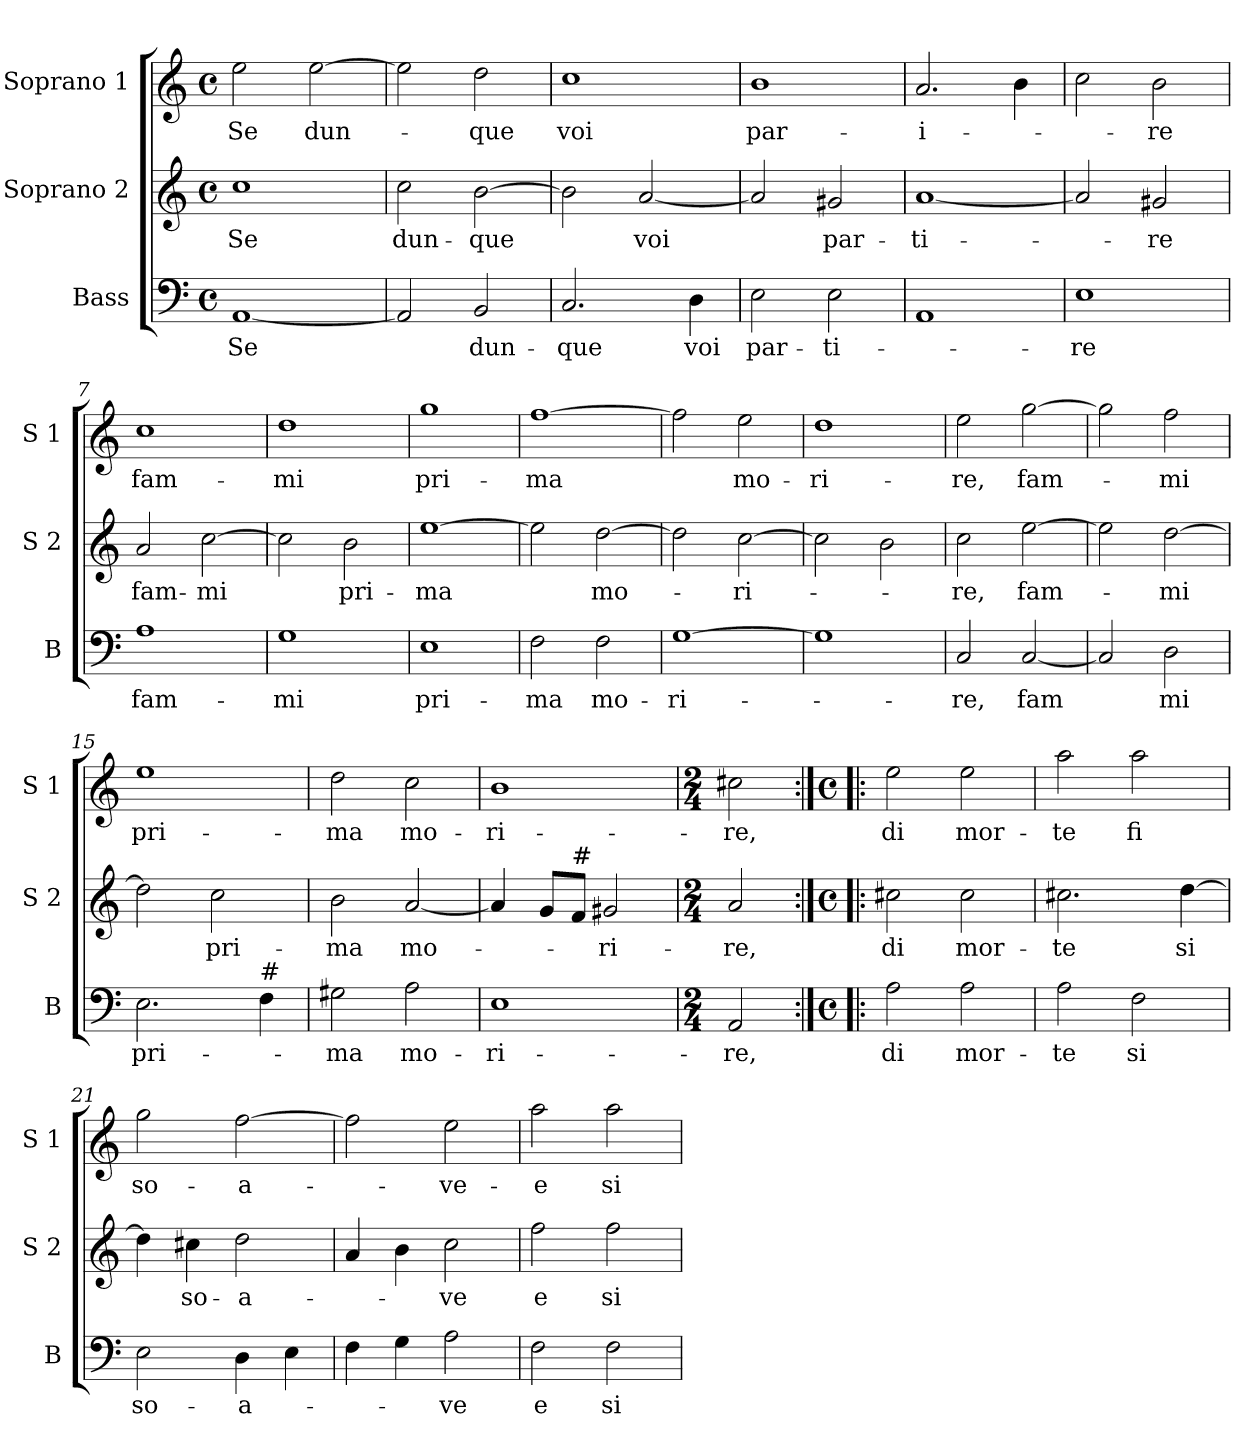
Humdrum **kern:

**kern	**text	**kern	**text	**kern	**text
*part3	*part3	*part2	*part2	*part1	*part1
*staff3	*staff3	*staff2	*staff2	*staff1	*staff1
*I"Bass	*	*I"Soprano 2	*	*I"Soprano 1	*
*I'B	*	*I'S 2	*	*I'S 1	*
*clefF4	*	*clefG2	*	*clefG2	*
*k[]	*	*k[]	*	*k[]	*
*C:	*	*C:	*	*C:	*
*M4/4	*	*M4/4	*	*M4/4	*
*met(c)	*	*met(c)	*	*met(c)	*
=1	=1	=1	=1	=1	=1
!	!LO:LY:b	!	!LO:LY:b	!	!LO:LY:b
[1AA	Se	1cc	Se	2ee\	Se
!	!	!	!	!	!LO:LY:b
.	.	.	.	[2ee\	dun-
=2	=2	=2	=2	=2	=2
!	!	!	!LO:LY:b	!	!
2AA/]	.	2cc\	dun-	2ee\]	.
!	!LO:LY:b	!	!LO:LY:b	!	!LO:LY:b
2BB/	dun-	[2b\	-que	2dd\	-que
=3	=3	=3	=3	=3	=3
!	!LO:LY:b	!	!	!	!LO:LY:b
2.C/	-que	2b\]	.	1cc	voi
!	!	!	!LO:LY:b	!	!
.	.	[2a/	voi	.	.
!	!LO:LY:b	!	!	!	!
4D\	voi	.	.	.	.
=4	=4	=4	=4	=4	=4
!	!LO:LY:b	!	!	!	!LO:LY:b
2E\	par-	2a/]	.	1b	par-
!	!LO:LY:b	!	!LO:LY:b	!	!
2E\	-ti-	2g#X/	par-	.	.
=5	=5	=5	=5	=5	=5
!	!	!	!LO:LY:b	!	!LO:LY:b
1AA	.	[1a	-ti-	2.a/	-i-
.	.	.	.	4b\	.
=6	=6	=6	=6	=6	=6
!	!LO:LY:b	!	!	!	!
1E	-re	2a/]	.	2cc\	.
!	!	!	!LO:LY:b	!	!LO:LY:b
.	.	2g#X/	-re	2b\	-re
=7	=7	=7	=7	=7	=7
!	!LO:LY:b	!	!LO:LY:b	!	!LO:LY:b
1A	fam-	2a/	fam-	1cc	fam-
!	!	!	!LO:LY:b	!	!
.	.	[2cc\	-mi	.	.
!!LO:LB:g=z
=8	=8	=8	=8	=8	=8
!	!LO:LY:b	!	!	!	!LO:LY:b
1G	-mi	2cc\]	.	1dd	-mi
!	!	!	!LO:LY:b	!	!
.	.	2b\	pri-	.	.
=9	=9	=9	=9	=9	=9
!	!LO:LY:b	!	!LO:LY:b	!	!LO:LY:b
1E	pri-	[1ee	-ma	1gg	pri-
=10	=10	=10	=10	=10	=10
!	!LO:LY:b	!	!	!	!LO:LY:b
2F\	-ma	2ee\]	.	[1ff	-ma
!	!LO:LY:b	!	!LO:LY:b	!	!
2F\	mo-	[2dd\	mo-	.	.
=11	=11	=11	=11	=11	=11
!	!LO:LY:b	!	!	!	!
[1G	-ri-	2dd\]	.	2ff\]	.
!	!	!	!LO:LY:b	!	!LO:LY:b
.	.	[2cc\	-ri-	2ee\	mo-
=12	=12	=12	=12	=12	=12
!	!	!	!	!	!LO:LY:b
1G]	.	2cc\]	.	1dd	-ri-
.	.	2b\	.	.	.
=13	=13	=13	=13	=13	=13
!	!LO:LY:b	!	!LO:LY:b	!	!LO:LY:b
2C/	-re,	2cc\	-re,	2ee\	-re,
!	!LO:LY:b	!	!LO:LY:b	!	!LO:LY:b
[2C/	fam	[2ee\	fam-	[2gg\	fam-
=14	=14	=14	=14	=14	=14
2C/]	.	2ee\]	.	2gg\]	.
!	!LO:LY:b	!	!LO:LY:b	!	!LO:LY:b
2D\	mi	[2dd\	-mi	2ff\	-mi
=15	=15	=15	=15	=15	=15
!	!LO:LY:b	!	!	!	!LO:LY:b
2.E\	pri-	2dd\]	.	1ee	pri-
!	!	!	!LO:LY:b	!	!
.	.	2cc\	pri-	.	.
!LO:TX:a:t=#	!	!	!	!	!
4F\	.	.	.	.	.
!!LO:LB:g=z
=16	=16	=16	=16	=16	=16
!	!LO:LY:b	!	!LO:LY:b	!	!LO:LY:b
2G#X\	-ma	2b\	-ma	2dd\	-ma
!	!LO:LY:b	!	!LO:LY:b	!	!LO:LY:b
2A\	mo-	[2a/	mo-	2cc\	mo-
=17	=17	=17	=17	=17	=17
!	!LO:LY:b	!	!	!	!LO:LY:b
1E	-ri-	4a/]	.	1b	-ri-
.	.	8g/L	.	.	.
!	!	!LO:TX:a:t=#	!	!	!
.	.	8f/J	.	.	.
!	!	!	!LO:LY:b	!	!
.	.	2g#X/	-ri-	.	.
=18	=18	=18	=18	=18	=18
*M2/4	*	*M2/4	*	*M2/4	*
!	!LO:LY:b	!	!LO:LY:b	!	!LO:LY:b
2AA/	-re,	2a/	-re,	2cc#X\	-re,
=19:|!|:	=19:|!|:	=19:|!|:	=19:|!|:	=19:|!|:	=19:|!|:
*M4/4	*	*M4/4	*	*M4/4	*
*met(c)	*	*met(c)	*	*met(c)	*
!	!LO:LY:b	!	!LO:LY:b	!	!LO:LY:b
2A\	di	2cc#X\	di	2ee\	di
!	!LO:LY:b	!	!LO:LY:b	!	!LO:LY:b
2A\	mor-	2cc#\	mor-	2ee\	mor-
=20	=20	=20	=20	=20	=20
!	!LO:LY:b	!	!LO:LY:b	!	!LO:LY:b
2A\	-te	2.cc#X\	-te	2aa\	-te
!	!LO:LY:b	!	!	!	!LO:LY:b
2F\	si	.	.	2aa\	fi
!	!	!	!LO:LY:b	!	!
.	.	[4dd\	si	.	.
=21	=21	=21	=21	=21	=21
!	!LO:LY:b	!	!	!	!LO:LY:b
2E\	so-	4dd\]	.	2gg\	so-
!	!	!	!LO:LY:b	!	!
.	.	4cc#X\	so-	.	.
!	!LO:LY:b	!	!LO:LY:b	!	!LO:LY:b
4D\	-a-	2dd\	-a-	[2ff\	-a-
4E\	.	.	.	.	.
!!LO:PB:g=z
=22	=22	=22	=22	=22	=22
4F\	.	4a/	.	2ff\]	.
4G\	.	4b\	.	.	.
!	!LO:LY:b	!	!LO:LY:b	!	!LO:LY:b
2A\	-ve	2cc\	-ve	2ee\	-ve-
=23	=23	=23	=23	=23	=23
!	!LO:LY:b	!	!LO:LY:b	!	!LO:LY:b
2F\	e	2ff\	e	2aa\	-e
!	!LO:LY:b	!	!LO:LY:b	!	!LO:LY:b
2F\	si	2ff\	si	2aa\	si
=	=	=	=	=	=
*-	*-	*-	*-	*-	*-
